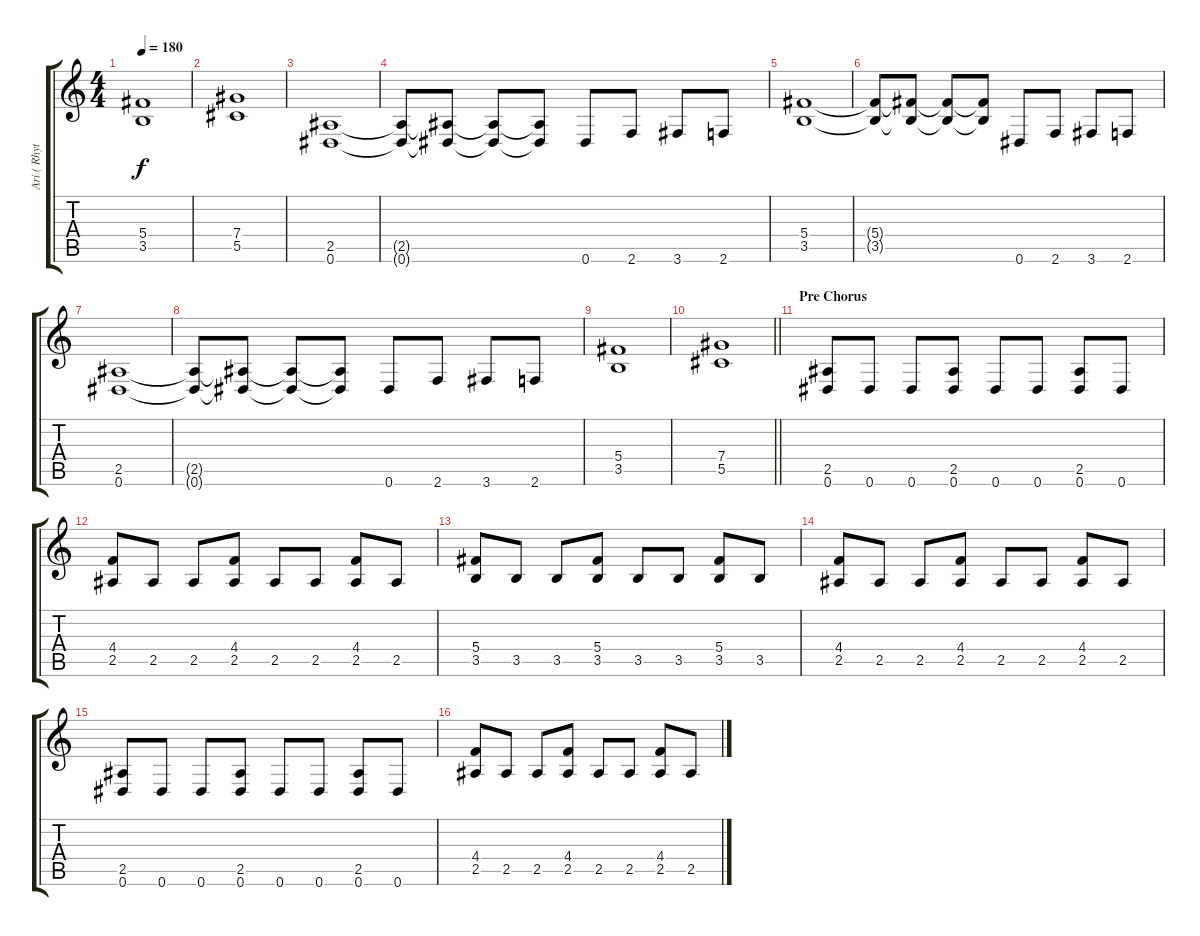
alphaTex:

\track ("Ari ( Rhythm )" "Ari ( Rhyt") {instrument distortionguitar}
\staff {score tabs}
\tuning (Eb4 Bb3 Gb3 Db3 Ab2 Eb2) {hide}
\ts (4 4)
\tempo 180
\clef g2
\ks c
(5.4 3.5).1{dy f} |
(7.4 5.5).1 |
(2.5 0.6).1 |
(2.5{t} 0.6{t}).8 (2.5{t} 0.6{t}).8 (2.5{t} 0.6{t}).8 (2.5{t} 0.6{t}).8 0.6.8 2.6.8 3.6.8 2.6.8 |
(5.4 3.5).1 |
(5.4{t} 3.5{t}).8 (5.4{t} 3.5{t}).8 (5.4{t} 3.5{t}).8 (5.4{t} 3.5{t}).8 0.6.8 2.6.8 3.6.8 2.6.8 |
(2.5 0.6).1 |
(2.5{t} 0.6{t}).8 (2.5{t} 0.6{t}).8 (2.5{t} 0.6{t}).8 (2.5{t} 0.6{t}).8 0.6.8 2.6.8 3.6.8 2.6.8 |
(5.4 3.5).1 |
\barLineRight lightlight
(7.4 5.5).1 |
\section ("" "Pre Chorus")
(2.5 0.6).8 0.6.8 0.6.8 (2.5 0.6).8 0.6.8 0.6.8 (2.5 0.6).8 0.6.8 |
(4.4 2.5).8 2.5.8 2.5.8 (4.4 2.5).8 2.5.8 2.5.8 (4.4 2.5).8 2.5.8 |
(5.4 3.5).8 3.5.8 3.5.8 (5.4 3.5).8 3.5.8 3.5.8 (5.4 3.5).8 3.5.8 |
(4.4 2.5).8 2.5.8 2.5.8 (4.4 2.5).8 2.5.8 2.5.8 (4.4 2.5).8 2.5.8 |
(2.5 0.6).8 0.6.8 0.6.8 (2.5 0.6).8 0.6.8 0.6.8 (2.5 0.6).8 0.6.8 |
(4.4 2.5).8 2.5.8 2.5.8 (4.4 2.5).8 2.5.8 2.5.8 (4.4 2.5).8 2.5.8
